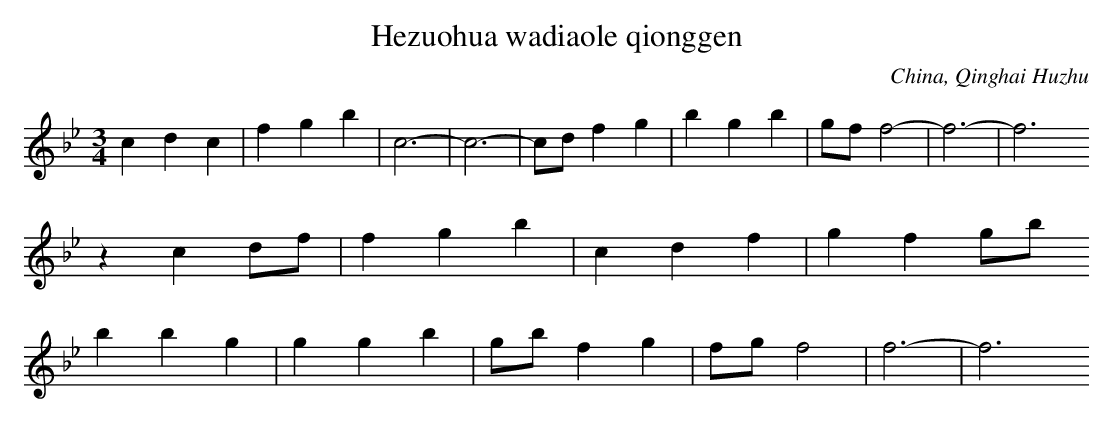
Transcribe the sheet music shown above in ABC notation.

X:1
T: Hezuohua wadiaole qionggen
O: China, Qinghai Huzhu
M: 3/4
L: 1/8
K: Bb
c2d2c2 | f2g2b2 | c6- | c6- | cdf2g2 | b2g2b2 | gff4- | f6- | f6
z2c2df | f2g2b2 | c2d2f2 | g2f2gb
b2b2g2 | g2g2b2 | gbf2g2 | fgf4 | f6- | f6
